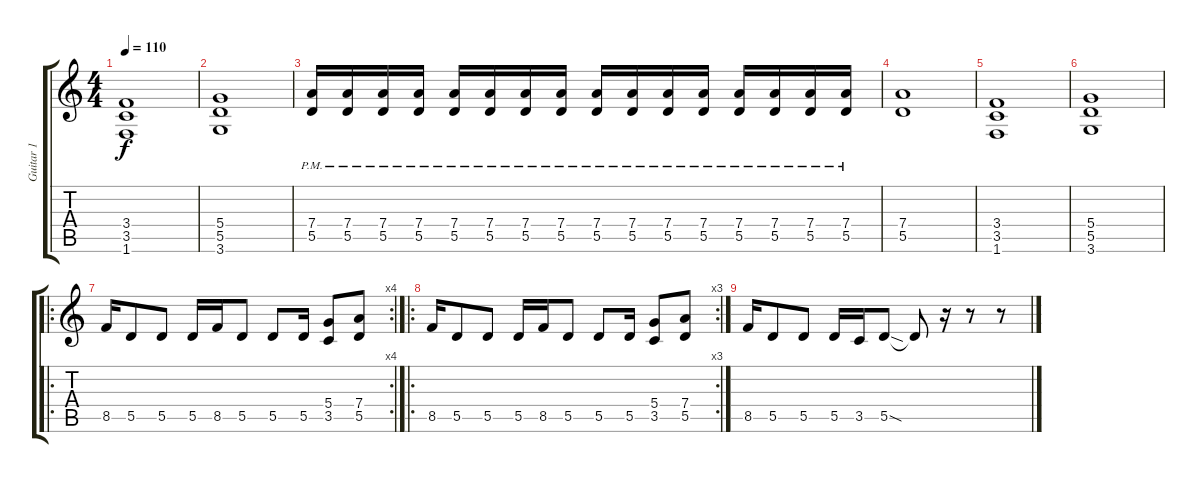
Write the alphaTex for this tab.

\track ("Guitar 1" "Guitar 1") {instrument distortionguitar}
\staff {score tabs}
\tuning (E4 B3 G3 D3 A2 E2) {hide}
\ts (4 4)
\tempo 110
\clef g2
\ks c
(3.4 3.5 1.6).1{dy f} |
(5.4 5.5 3.6).1 |
(7.4{pm} 5.5{pm}).16 (7.4{pm} 5.5{pm}).16 (7.4{pm} 5.5{pm}).16 (7.4{pm} 5.5{pm}).16 (7.4{pm} 5.5{pm}).16 (7.4{pm} 5.5{pm}).16 (7.4{pm} 5.5{pm}).16 (7.4{pm} 5.5{pm}).16 (7.4{pm} 5.5{pm}).16 (7.4{pm} 5.5{pm}).16 (7.4{pm} 5.5{pm}).16 (7.4{pm} 5.5{pm}).16 (7.4{pm} 5.5{pm}).16 (7.4{pm} 5.5{pm}).16 (7.4{pm} 5.5{pm}).16 (7.4{pm} 5.5{pm}).16 |
(7.4 5.5).1 |
(3.4 3.5 1.6).1 |
(5.4 5.5 3.6).1 |
\ro
\rc 4
8.5.16 5.5.8 5.5.8 5.5.16 8.5.16 5.5.8 5.5.8 5.5.16 (5.4 3.5).8 (7.4 5.5).8 |
\ro
\rc 3
8.5.16 5.5.8 5.5.8 5.5.16 8.5.16 5.5.8 5.5.8 5.5.16 (5.4 3.5).8 (7.4 5.5).8 |
8.5.16 5.5.8 5.5.8 5.5.16 3.5.16 5.5{sod}.8 5.5{t}.8 r.16 r.8 r.8
